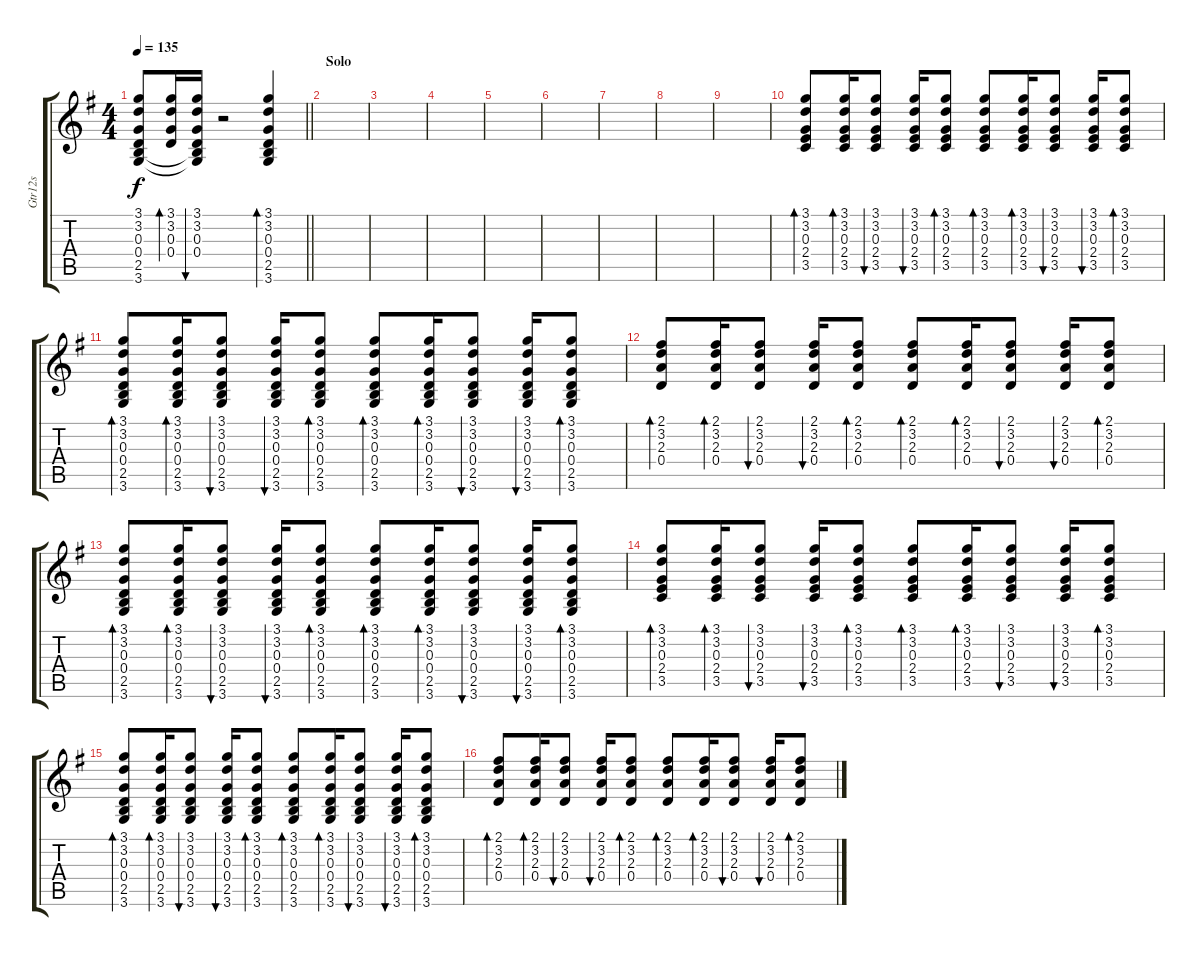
\track ("Gtr12s" "Gtr12s") {instrument acousticguitarsteel}
\staff {score tabs}
\tuning (E4 B3 G3 D3 A2 E2) {hide}
\ts (4 4)
\tempo 135
\clef g2
\barLineRight lightlight
\ks g
(3.1 3.2 0.3 0.4 2.5 3.6).8{dy f} (3.1 3.2 0.3 0.4).16{bd 30} (3.1 3.2 0.3 0.4 2.5{t} 3.6{t}).16{bu 30} r.2 (3.1 3.2 0.3 0.4 2.5 3.6).4{bd 30} |
\section ("" "Solo")
|
|
|
|
|
|
|
|
(3.1 3.2 0.3 2.4 3.5).8{bd 30} (3.1 3.2 0.3 2.4 3.5).16{bd 30} (3.1 3.2 0.3 2.4 3.5).8{bu 30} (3.1 3.2 0.3 2.4 3.5).16{bu 30} (3.1 3.2 0.3 2.4 3.5).8{bd 30} (3.1 3.2 0.3 2.4 3.5).8{bd 30} (3.1 3.2 0.3 2.4 3.5).16{bd 30} (3.1 3.2 0.3 2.4 3.5).8{bu 30} (3.1 3.2 0.3 2.4 3.5).16{bu 30} (3.1 3.2 0.3 2.4 3.5).8{bd 30} |
(3.1 3.2 0.3 0.4 2.5 3.6).8{bd 30} (3.1 3.2 0.3 0.4 2.5 3.6).16{bd 30} (3.1 3.2 0.3 0.4 2.5 3.6).8{bu 30} (3.1 3.2 0.3 0.4 2.5 3.6).16{bu 30} (3.1 3.2 0.3 0.4 2.5 3.6).8{bd 30} (3.1 3.2 0.3 0.4 2.5 3.6).8{bd 30} (3.1 3.2 0.3 0.4 2.5 3.6).16{bd 30} (3.1 3.2 0.3 0.4 2.5 3.6).8{bu 30} (3.1 3.2 0.3 0.4 2.5 3.6).16{bu 30} (3.1 3.2 0.3 0.4 2.5 3.6).8{bd 30} |
(2.1 3.2 2.3 0.4).8{bd 30} (2.1 3.2 2.3 0.4).16{bd 30} (2.1 3.2 2.3 0.4).8{bu 30} (2.1 3.2 2.3 0.4).16{bu 30} (2.1 3.2 2.3 0.4).8{bd 30} (2.1 3.2 2.3 0.4).8{bd 30} (2.1 3.2 2.3 0.4).16{bd 30} (2.1 3.2 2.3 0.4).8{bu 30} (2.1 3.2 2.3 0.4).16{bu 30} (2.1 3.2 2.3 0.4).8{bd 30} |
(3.1 3.2 0.3 0.4 2.5 3.6).8{bd 30} (3.1 3.2 0.3 0.4 2.5 3.6).16{bd 30} (3.1 3.2 0.3 0.4 2.5 3.6).8{bu 30} (3.1 3.2 0.3 0.4 2.5 3.6).16{bu 30} (3.1 3.2 0.3 0.4 2.5 3.6).8{bd 30} (3.1 3.2 0.3 0.4 2.5 3.6).8{bd 30} (3.1 3.2 0.3 0.4 2.5 3.6).16{bd 30} (3.1 3.2 0.3 0.4 2.5 3.6).8{bu 30} (3.1 3.2 0.3 0.4 2.5 3.6).16{bu 30} (3.1 3.2 0.3 0.4 2.5 3.6).8{bd 30} |
(3.1 3.2 0.3 2.4 3.5).8{bd 30} (3.1 3.2 0.3 2.4 3.5).16{bd 30} (3.1 3.2 0.3 2.4 3.5).8{bu 30} (3.1 3.2 0.3 2.4 3.5).16{bu 30} (3.1 3.2 0.3 2.4 3.5).8{bd 30} (3.1 3.2 0.3 2.4 3.5).8{bd 30} (3.1 3.2 0.3 2.4 3.5).16{bd 30} (3.1 3.2 0.3 2.4 3.5).8{bu 30} (3.1 3.2 0.3 2.4 3.5).16{bu 30} (3.1 3.2 0.3 2.4 3.5).8{bd 30} |
(3.1 3.2 0.3 0.4 2.5 3.6).8{bd 30} (3.1 3.2 0.3 0.4 2.5 3.6).16{bd 30} (3.1 3.2 0.3 0.4 2.5 3.6).8{bu 30} (3.1 3.2 0.3 0.4 2.5 3.6).16{bu 30} (3.1 3.2 0.3 0.4 2.5 3.6).8{bd 30} (3.1 3.2 0.3 0.4 2.5 3.6).8{bd 30} (3.1 3.2 0.3 0.4 2.5 3.6).16{bd 30} (3.1 3.2 0.3 0.4 2.5 3.6).8{bu 30} (3.1 3.2 0.3 0.4 2.5 3.6).16{bu 30} (3.1 3.2 0.3 0.4 2.5 3.6).8{bd 30} |
(2.1 3.2 2.3 0.4).8{bd 30} (2.1 3.2 2.3 0.4).16{bd 30} (2.1 3.2 2.3 0.4).8{bu 30} (2.1 3.2 2.3 0.4).16{bu 30} (2.1 3.2 2.3 0.4).8{bd 30} (2.1 3.2 2.3 0.4).8{bd 30} (2.1 3.2 2.3 0.4).16{bd 30} (2.1 3.2 2.3 0.4).8{bu 30} (2.1 3.2 2.3 0.4).16{bu 30} (2.1 3.2 2.3 0.4).8{bd 30}
